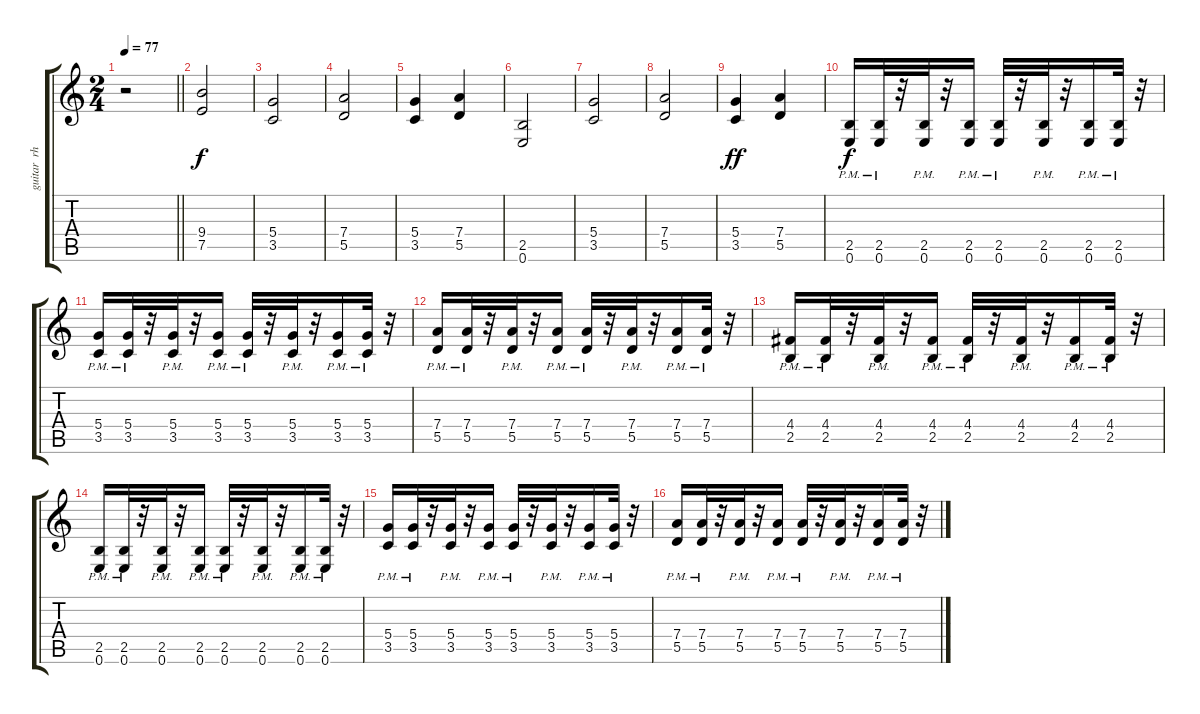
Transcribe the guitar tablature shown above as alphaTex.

\track ("guitar  rhythm  left" "guitar  rh") {instrument distortionguitar}
\staff {score tabs}
\tuning (E4 B3 G3 D3 A2 E2) {hide}
\ts (2 4)
\tempo 77
\clef g2
\barLineRight lightlight
\ks c
r.2{dy f instrument distortionguitar} |
(9.4 7.5).2 |
(5.4 3.5).2 |
(7.4 5.5).2 |
(5.4 3.5).4 (7.4 5.5).4 |
(2.5 0.6).2 |
(5.4 3.5).2 |
(7.4 5.5).2 |
(5.4 3.5).4{dy ff} (7.4 5.5).4 |
(2.5 0.6{pm}).16{dy f} (2.5{pm} 0.6{pm}).32 r.32 (2.5{pm} 0.6{pm}).32 r.32 (2.5 0.6{pm}).16 (2.5{pm} 0.6{pm}).32 r.32 (2.5{pm} 0.6{pm}).32 r.32 (2.5 0.6{pm}).16 (2.5{pm} 0.6{pm}).32 r.32 |
(5.4 3.5{pm}).16 (5.4{pm} 3.5{pm}).32 r.32 (5.4{pm} 3.5{pm}).32 r.32 (5.4 3.5{pm}).16 (5.4{pm} 3.5{pm}).32 r.32 (5.4{pm} 3.5{pm}).32 r.32 (5.4 3.5{pm}).16 (5.4{pm} 3.5{pm}).32 r.32 |
(7.4 5.5{pm}).16 (7.4{pm} 5.5{pm}).32 r.32 (7.4{pm} 5.5{pm}).32 r.32 (7.4 5.5{pm}).16 (7.4{pm} 5.5{pm}).32 r.32 (7.4{pm} 5.5{pm}).32 r.32 (7.4 5.5{pm}).16 (7.4{pm} 5.5{pm}).32 r.32 |
(4.4 2.5{pm}).16 (4.4{pm} 2.5{pm}).32 r.32 (4.4{pm} 2.5{pm}).32 r.32 (4.4 2.5{pm}).16 (4.4{pm} 2.5{pm}).32 r.32 (4.4{pm} 2.5{pm}).32 r.32 (4.4 2.5{pm}).16 (4.4{pm} 2.5{pm}).32 r.32 |
(2.5 0.6{pm}).16 (2.5{pm} 0.6{pm}).32 r.32 (2.5{pm} 0.6{pm}).32 r.32 (2.5 0.6{pm}).16 (2.5{pm} 0.6{pm}).32 r.32 (2.5{pm} 0.6{pm}).32 r.32 (2.5 0.6{pm}).16 (2.5{pm} 0.6{pm}).32 r.32 |
(5.4 3.5{pm}).16 (5.4{pm} 3.5{pm}).32 r.32 (5.4{pm} 3.5{pm}).32 r.32 (5.4 3.5{pm}).16 (5.4{pm} 3.5{pm}).32 r.32 (5.4{pm} 3.5{pm}).32 r.32 (5.4 3.5{pm}).16 (5.4{pm} 3.5{pm}).32 r.32 |
(7.4 5.5{pm}).16 (7.4{pm} 5.5{pm}).32 r.32 (7.4{pm} 5.5{pm}).32 r.32 (7.4 5.5{pm}).16 (7.4{pm} 5.5{pm}).32 r.32 (7.4{pm} 5.5{pm}).32 r.32 (7.4 5.5{pm}).16 (7.4{pm} 5.5{pm}).32 r.32
